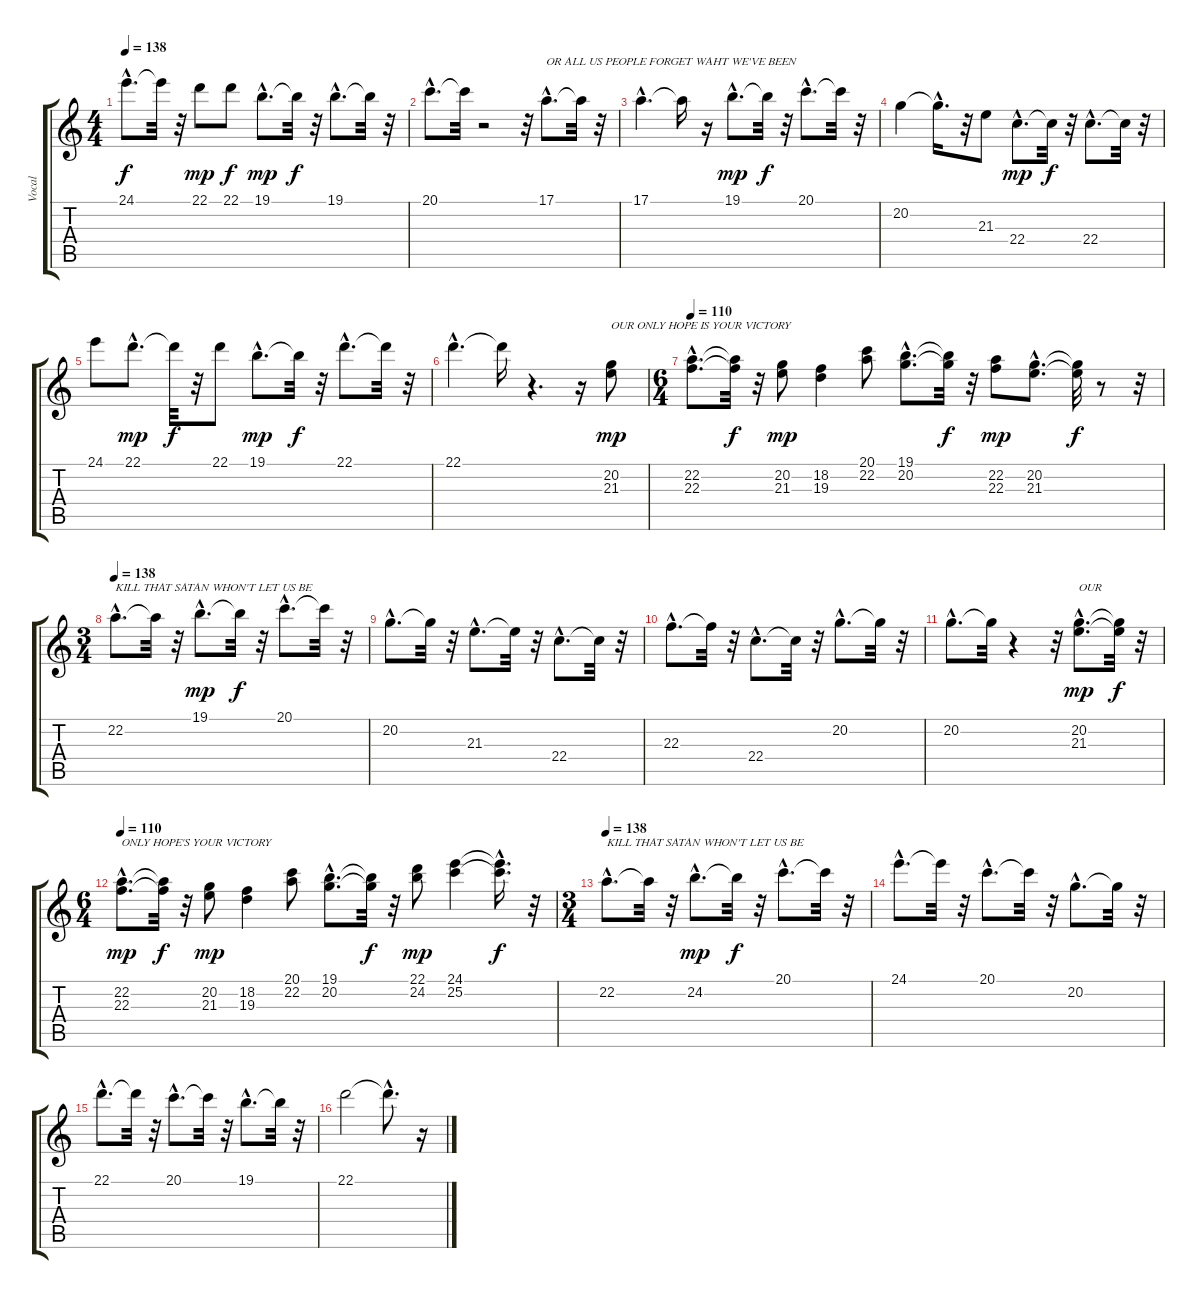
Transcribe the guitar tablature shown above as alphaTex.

\track ("Vocal" "Vocal") {instrument synthvoice}
\staff {score tabs}
\tuning (E4 B3 G3 D3 A2 E2) {hide}
\ts (4 4)
\tempo 138
\clef g2
\ks c
24.1{hac}.8{d dy f} 24.1{t}.32 r.32 22.1.8{dy mp} 22.1.8{dy f} 19.1{hac}.8{d dy mp} 19.1{t}.32{dy f} r.32 19.1{hac}.8{d} 19.1{t}.32 r.32 |
20.1{hac}.8{d} 20.1{t}.32 r.2 r.32 17.1{hac}.8{d txt "OR ALL US PEOPLE FORGET WAHT WE'VE BEEN"} 17.1{t}.32 r.32 |
17.1{hac}.4{d} 17.1{t}.16 r.16 19.1{hac}.8{d dy mp} 19.1{t}.32{dy f} r.32 20.1{hac}.8{d} 20.1{t}.32 r.32 |
20.2.4 20.2{hac t}.16{d} r.32 21.3.8 22.4{hac}.8{d dy mp} 22.4{t}.32{dy f} r.32 22.4{hac}.8{d} 22.4{t}.32 r.32 |
24.1.8 22.1{hac}.8{d dy mp} 22.1{t}.32{dy f} r.32 22.1.8 19.1{hac}.8{d dy mp} 19.1{t}.32{dy f} r.32 22.1{hac}.8{d} 22.1{t}.32 r.32 |
22.1{hac}.4{d} 22.1{t}.16 r.4{d} r.16 (20.2 21.3).8{txt "OUR ONLY HOPE IS YOUR VICTORY" dy mp} |
\ts (6 4)
\tempo 110
(22.2{hac} 22.3{hac}).8{d} (22.2{t} 22.3{t}).32{dy f} r.32 (20.2 21.3).8{dy mp} (18.2 19.3).4 (20.1 22.2).8 (19.1{hac} 20.2{hac}).8{d} (19.1{t} 20.2{t}).32{dy f} r.32 (22.2 22.3).8{dy mp} (20.2{hac} 21.3{hac}).8{d} (20.2{t} 21.3{t}).32{dy f} r.8 r.32 |
\ts (3 4)
\tempo 138
22.2{hac}.8{d txt "KILL THAT SATAN WHON'T LET US BE"} 22.2{t}.32 r.32 19.1{hac}.8{d dy mp} 19.1{t}.32{dy f} r.32 20.1{hac}.8{d} 20.1{t}.32 r.32 |
20.2{hac}.8{d} 20.2{t}.32 r.32 21.3{hac}.8{d} 21.3{t}.32 r.32 22.4{hac}.8{d} 22.4{t}.32 r.32 |
22.3{hac}.8{d} 22.3{t}.32 r.32 22.4{hac}.8{d} 22.4{t}.32 r.32 20.2{hac}.8{d} 20.2{t}.32 r.32 |
20.2{hac}.8{d} 20.2{t}.32 r.4 r.32 (20.2{hac} 21.3{hac}).8{d txt "OUR" dy mp} (20.2{t} 21.3{t}).32{dy f} r.32 |
\ts (6 4)
\tempo 110
(22.2{hac} 22.3{hac}).8{d txt "ONLY HOPE'S YOUR VICTORY" dy mp} (22.2{t} 22.3{t}).32{dy f} r.32 (20.2 21.3).8{dy mp} (18.2 19.3).4 (20.1 22.2).8 (19.1{hac} 20.2{hac}).8{d} (19.1{t} 20.2{t}).32{dy f} r.32 (22.1 24.2).8{dy mp} (24.1 25.2).4 (24.1{hac t} 25.2{hac t}).16{d dy f} r.32 |
\ts (3 4)
\tempo 138
22.2{hac}.8{d txt "KILL THAT SATAN WHON'T LET US BE"} 22.2{t}.32 r.32 24.2{hac}.8{d dy mp} 24.2{t}.32{dy f} r.32 20.1{hac}.8{d} 20.1{t}.32 r.32 |
24.1{hac}.8{d} 24.1{t}.32 r.32 20.1{hac}.8{d} 20.1{t}.32 r.32 20.2{hac}.8{d} 20.2{t}.32 r.32 |
22.1{hac}.8{d} 22.1{t}.32 r.32 20.1{hac}.8{d} 20.1{t}.32 r.32 19.1{hac}.8{d} 19.1{t}.32 r.32 |
22.1.2 22.1{hac t}.8{d} r.16
